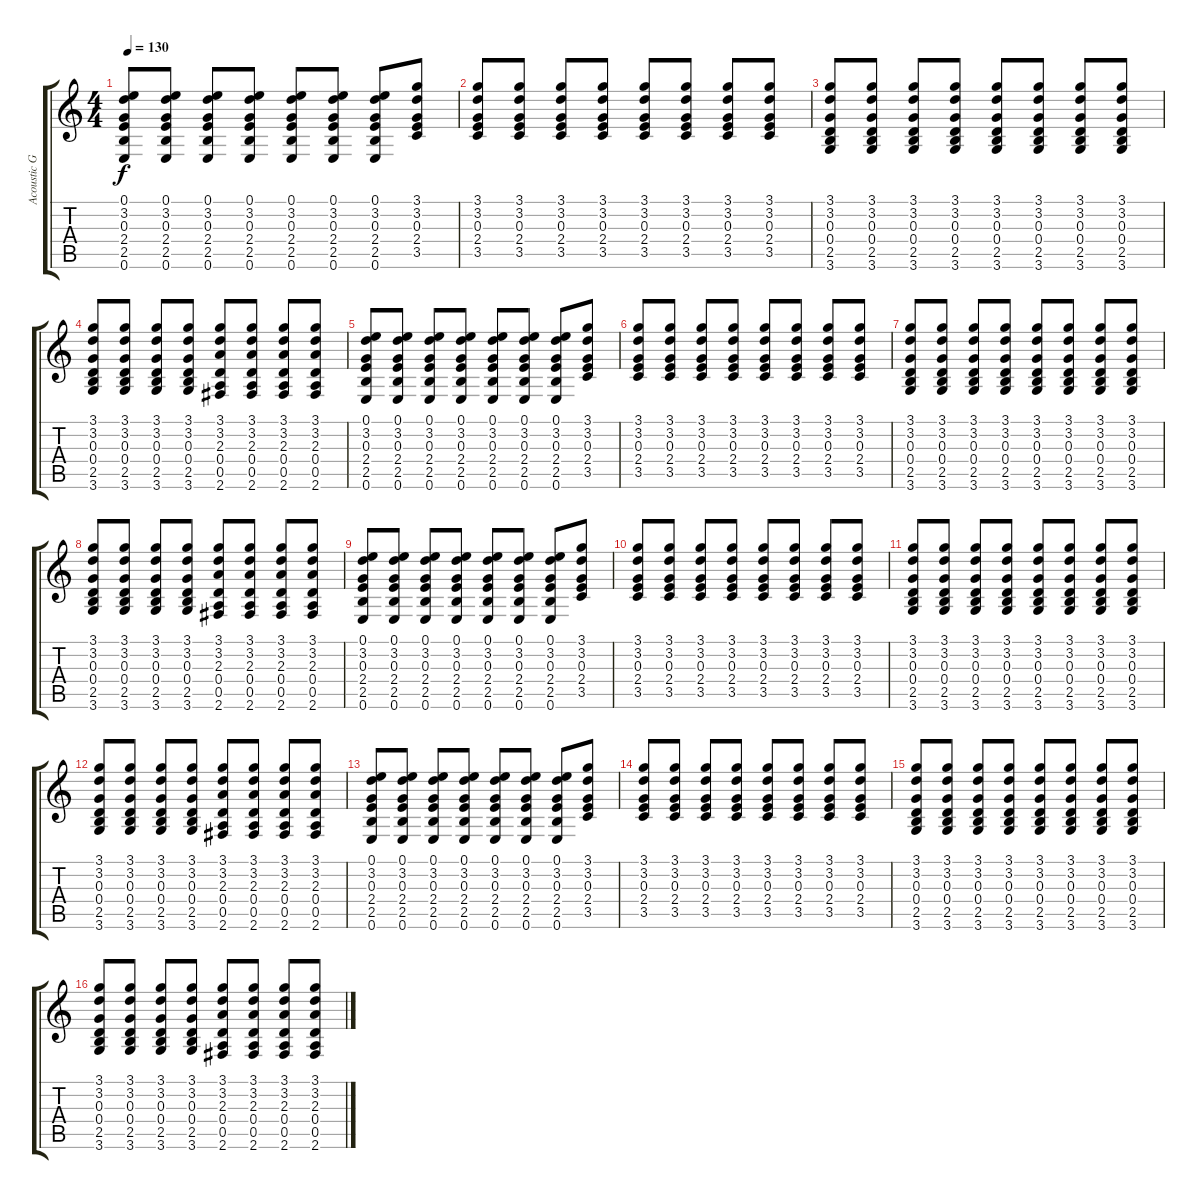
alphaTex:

\track ("Acoustic Guitar" "Acoustic G") {instrument acousticguitarnylon}
\staff {score tabs}
\tuning (E4 B3 G3 D3 A2 E2) {hide}
\ts (4 4)
\tempo 130
\clef g2
\ks c
(0.1 3.2 0.3 2.4 2.5 0.6).8{dy f instrument acousticguitarnylon} (0.1 3.2 0.3 2.4 2.5 0.6).8 (0.1 3.2 0.3 2.4 2.5 0.6).8 (0.1 3.2 0.3 2.4 2.5 0.6).8 (0.1 3.2 0.3 2.4 2.5 0.6).8 (0.1 3.2 0.3 2.4 2.5 0.6).8 (0.1 3.2 0.3 2.4 2.5 0.6).8 (3.1 3.2 0.3 2.4 3.5).8 |
(3.1 3.2 0.3 2.4 3.5).8 (3.1 3.2 0.3 2.4 3.5).8 (3.1 3.2 0.3 2.4 3.5).8 (3.1 3.2 0.3 2.4 3.5).8 (3.1 3.2 0.3 2.4 3.5).8 (3.1 3.2 0.3 2.4 3.5).8 (3.1 3.2 0.3 2.4 3.5).8 (3.1 3.2 0.3 2.4 3.5).8 |
(3.1 3.2 0.3 0.4 2.5 3.6).8 (3.1 3.2 0.3 0.4 2.5 3.6).8 (3.1 3.2 0.3 0.4 2.5 3.6).8 (3.1 3.2 0.3 0.4 2.5 3.6).8 (3.1 3.2 0.3 0.4 2.5 3.6).8 (3.1 3.2 0.3 0.4 2.5 3.6).8 (3.1 3.2 0.3 0.4 2.5 3.6).8 (3.1 3.2 0.3 0.4 2.5 3.6).8 |
(3.1 3.2 0.3 0.4 2.5 3.6).8 (3.1 3.2 0.3 0.4 2.5 3.6).8 (3.1 3.2 0.3 0.4 2.5 3.6).8 (3.1 3.2 0.3 0.4 2.5 3.6).8 (3.1 3.2 2.3 0.4 0.5 2.6).8 (3.1 3.2 2.3 0.4 0.5 2.6).8 (3.1 3.2 2.3 0.4 0.5 2.6).8 (3.1 3.2 2.3 0.4 0.5 2.6).8 |
(0.1 3.2 0.3 2.4 2.5 0.6).8 (0.1 3.2 0.3 2.4 2.5 0.6).8 (0.1 3.2 0.3 2.4 2.5 0.6).8 (0.1 3.2 0.3 2.4 2.5 0.6).8 (0.1 3.2 0.3 2.4 2.5 0.6).8 (0.1 3.2 0.3 2.4 2.5 0.6).8 (0.1 3.2 0.3 2.4 2.5 0.6).8 (3.1 3.2 0.3 2.4 3.5).8 |
(3.1 3.2 0.3 2.4 3.5).8 (3.1 3.2 0.3 2.4 3.5).8 (3.1 3.2 0.3 2.4 3.5).8 (3.1 3.2 0.3 2.4 3.5).8 (3.1 3.2 0.3 2.4 3.5).8 (3.1 3.2 0.3 2.4 3.5).8 (3.1 3.2 0.3 2.4 3.5).8 (3.1 3.2 0.3 2.4 3.5).8 |
(3.1 3.2 0.3 0.4 2.5 3.6).8 (3.1 3.2 0.3 0.4 2.5 3.6).8 (3.1 3.2 0.3 0.4 2.5 3.6).8 (3.1 3.2 0.3 0.4 2.5 3.6).8 (3.1 3.2 0.3 0.4 2.5 3.6).8 (3.1 3.2 0.3 0.4 2.5 3.6).8 (3.1 3.2 0.3 0.4 2.5 3.6).8 (3.1 3.2 0.3 0.4 2.5 3.6).8 |
(3.1 3.2 0.3 0.4 2.5 3.6).8 (3.1 3.2 0.3 0.4 2.5 3.6).8 (3.1 3.2 0.3 0.4 2.5 3.6).8 (3.1 3.2 0.3 0.4 2.5 3.6).8 (3.1 3.2 2.3 0.4 0.5 2.6).8 (3.1 3.2 2.3 0.4 0.5 2.6).8 (3.1 3.2 2.3 0.4 0.5 2.6).8 (3.1 3.2 2.3 0.4 0.5 2.6).8 |
(0.1 3.2 0.3 2.4 2.5 0.6).8 (0.1 3.2 0.3 2.4 2.5 0.6).8 (0.1 3.2 0.3 2.4 2.5 0.6).8 (0.1 3.2 0.3 2.4 2.5 0.6).8 (0.1 3.2 0.3 2.4 2.5 0.6).8 (0.1 3.2 0.3 2.4 2.5 0.6).8 (0.1 3.2 0.3 2.4 2.5 0.6).8 (3.1 3.2 0.3 2.4 3.5).8 |
(3.1 3.2 0.3 2.4 3.5).8 (3.1 3.2 0.3 2.4 3.5).8 (3.1 3.2 0.3 2.4 3.5).8 (3.1 3.2 0.3 2.4 3.5).8 (3.1 3.2 0.3 2.4 3.5).8 (3.1 3.2 0.3 2.4 3.5).8 (3.1 3.2 0.3 2.4 3.5).8 (3.1 3.2 0.3 2.4 3.5).8 |
(3.1 3.2 0.3 0.4 2.5 3.6).8 (3.1 3.2 0.3 0.4 2.5 3.6).8 (3.1 3.2 0.3 0.4 2.5 3.6).8 (3.1 3.2 0.3 0.4 2.5 3.6).8 (3.1 3.2 0.3 0.4 2.5 3.6).8 (3.1 3.2 0.3 0.4 2.5 3.6).8 (3.1 3.2 0.3 0.4 2.5 3.6).8 (3.1 3.2 0.3 0.4 2.5 3.6).8 |
(3.1 3.2 0.3 0.4 2.5 3.6).8 (3.1 3.2 0.3 0.4 2.5 3.6).8 (3.1 3.2 0.3 0.4 2.5 3.6).8 (3.1 3.2 0.3 0.4 2.5 3.6).8 (3.1 3.2 2.3 0.4 0.5 2.6).8 (3.1 3.2 2.3 0.4 0.5 2.6).8 (3.1 3.2 2.3 0.4 0.5 2.6).8 (3.1 3.2 2.3 0.4 0.5 2.6).8 |
(0.1 3.2 0.3 2.4 2.5 0.6).8 (0.1 3.2 0.3 2.4 2.5 0.6).8 (0.1 3.2 0.3 2.4 2.5 0.6).8 (0.1 3.2 0.3 2.4 2.5 0.6).8 (0.1 3.2 0.3 2.4 2.5 0.6).8 (0.1 3.2 0.3 2.4 2.5 0.6).8 (0.1 3.2 0.3 2.4 2.5 0.6).8 (3.1 3.2 0.3 2.4 3.5).8 |
(3.1 3.2 0.3 2.4 3.5).8 (3.1 3.2 0.3 2.4 3.5).8 (3.1 3.2 0.3 2.4 3.5).8 (3.1 3.2 0.3 2.4 3.5).8 (3.1 3.2 0.3 2.4 3.5).8 (3.1 3.2 0.3 2.4 3.5).8 (3.1 3.2 0.3 2.4 3.5).8 (3.1 3.2 0.3 2.4 3.5).8 |
(3.1 3.2 0.3 0.4 2.5 3.6).8 (3.1 3.2 0.3 0.4 2.5 3.6).8 (3.1 3.2 0.3 0.4 2.5 3.6).8 (3.1 3.2 0.3 0.4 2.5 3.6).8 (3.1 3.2 0.3 0.4 2.5 3.6).8 (3.1 3.2 0.3 0.4 2.5 3.6).8 (3.1 3.2 0.3 0.4 2.5 3.6).8 (3.1 3.2 0.3 0.4 2.5 3.6).8 |
(3.1 3.2 0.3 0.4 2.5 3.6).8 (3.1 3.2 0.3 0.4 2.5 3.6).8 (3.1 3.2 0.3 0.4 2.5 3.6).8 (3.1 3.2 0.3 0.4 2.5 3.6).8 (3.1 3.2 2.3 0.4 0.5 2.6).8 (3.1 3.2 2.3 0.4 0.5 2.6).8 (3.1 3.2 2.3 0.4 0.5 2.6).8 (3.1 3.2 2.3 0.4 0.5 2.6).8
